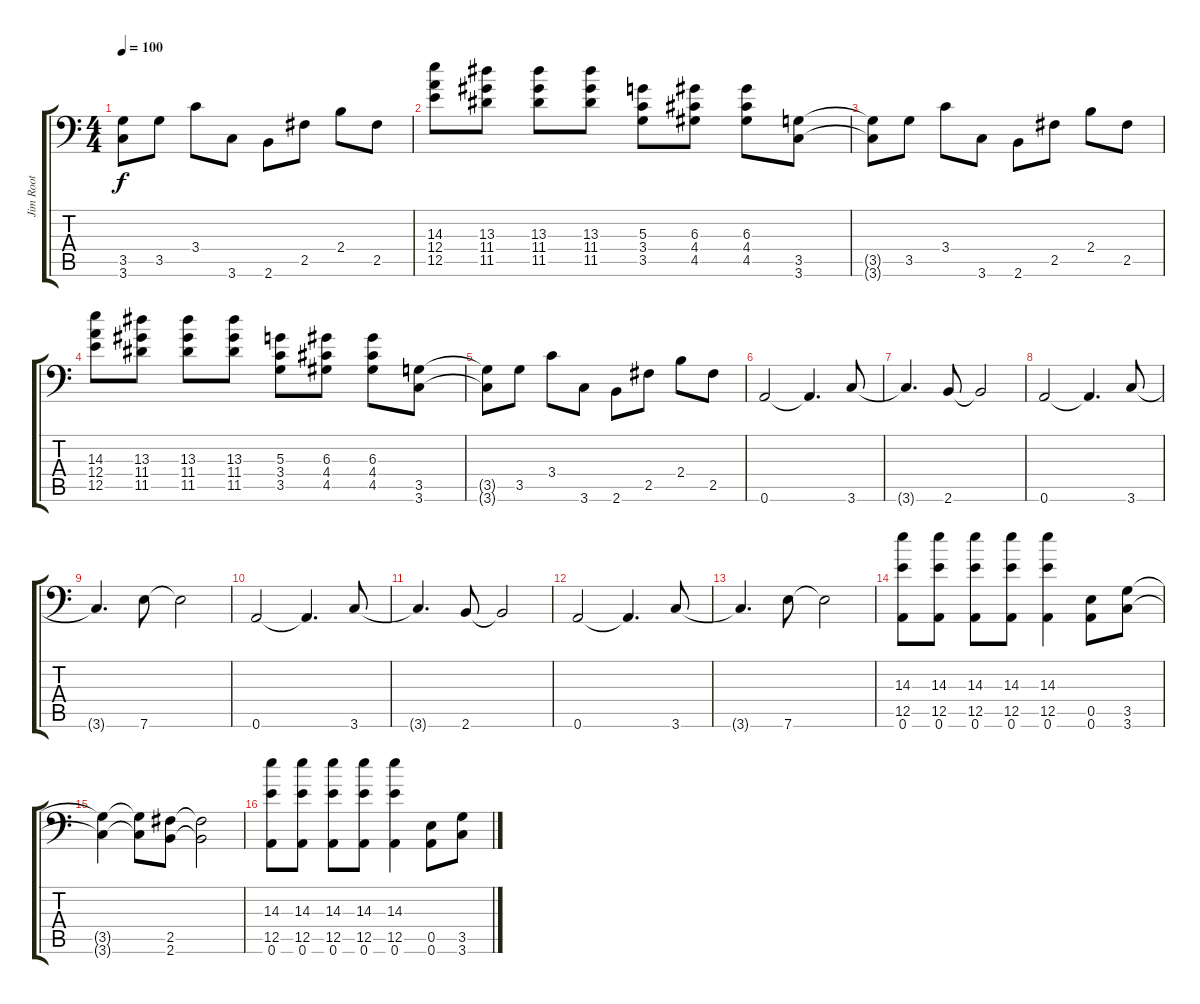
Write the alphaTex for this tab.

\track ("Jim Root" "Jim Root") {instrument distortionguitar}
\staff {score tabs}
\tuning (B3 Gb3 D3 A2 E2 A1) {hide}
\ts (4 4)
\tempo 100
\clef f4
\ks c
(3.5{t} 3.6{t}).8{dy f} 3.5.8 3.4.8 3.6.8 2.6.8 2.5.8 2.4.8 2.5.8 |
(14.3 12.4 12.5).8 (13.3 11.4 11.5).8 (13.3 11.4 11.5).8 (13.3 11.4 11.5).8 (5.3 3.4 3.5).8 (6.3 4.4 4.5).8 (6.3 4.4 4.5).8 (3.5 3.6).8 |
(3.5{t} 3.6{t}).8 3.5.8 3.4.8 3.6.8 2.6.8 2.5.8 2.4.8 2.5.8 |
(14.3 12.4 12.5).8 (13.3 11.4 11.5).8 (13.3 11.4 11.5).8 (13.3 11.4 11.5).8 (5.3 3.4 3.5).8 (6.3 4.4 4.5).8 (6.3 4.4 4.5).8 (3.5 3.6).8 |
(3.5{t} 3.6{t}).8 3.5.8 3.4.8 3.6.8 2.6.8 2.5.8 2.4.8 2.5.8 |
0.6.2 0.6{t}.4{d} 3.6.8 |
3.6{t}.4{d} 2.6.8 2.6{t}.2 |
0.6.2 0.6{t}.4{d} 3.6.8 |
3.6{t}.4{d} 7.6.8 7.6{t}.2 |
0.6.2 0.6{t}.4{d} 3.6.8 |
3.6{t}.4{d} 2.6.8 2.6{t}.2 |
0.6.2 0.6{t}.4{d} 3.6.8 |
3.6{t}.4{d} 7.6.8 7.6{t}.2 |
(14.3 12.5 0.6).8 (14.3 12.5 0.6).8 (14.3 12.5 0.6).8 (14.3 12.5 0.6).8 (14.3 12.5 0.6).4 (0.5 0.6).8 (3.5 3.6).8 |
(3.5{t} 3.6{t}).4 (3.5{t} 3.6{t}).8 (2.5 2.6).8 (2.5{t} 2.6{t}).2 |
(14.3 12.5 0.6).8 (14.3 12.5 0.6).8 (14.3 12.5 0.6).8 (14.3 12.5 0.6).8 (14.3 12.5 0.6).4 (0.5 0.6).8 (3.5 3.6).8
